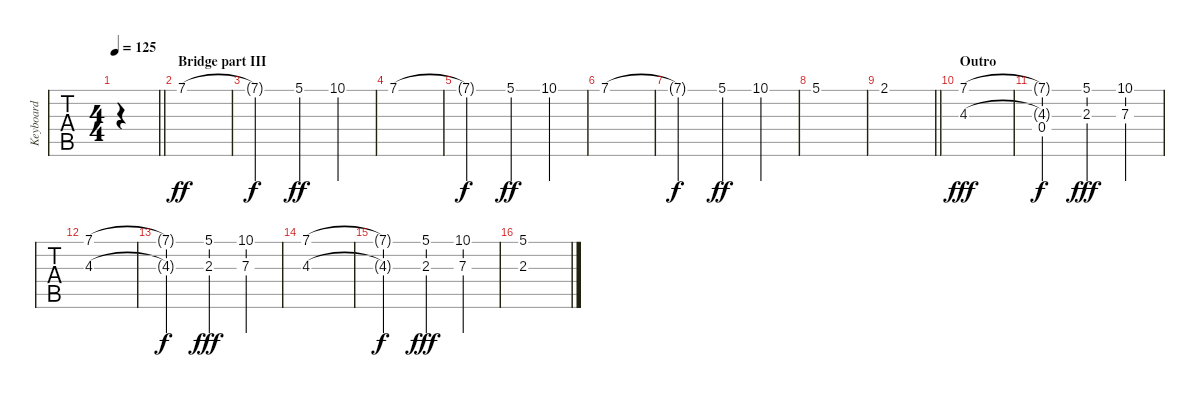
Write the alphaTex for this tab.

\track ("Keyboard" "Keyboard") {instrument piccolo}
\staff {tabs}
\tuning (E4 B3 G3 D3 A2 E2) {hide}
\ts (4 4)
\tempo 125
\clef g2
\barLineRight lightlight
\ks c
|
\section ("" "Bridge part III")
7.1.1{dy ff} |
7.1{t}.2{dy f} 5.1.4{dy ff} 10.1.4 |
7.1.1 |
7.1{t}.2{dy f} 5.1.4{dy ff} 10.1.4 |
7.1.1 |
7.1{t}.2{dy f} 5.1.4{dy ff} 10.1.4 |
5.1.1 |
\barLineRight lightlight
2.1.1 |
\section ("" "Outro")
(7.1 4.3).1{dy fff} |
(7.1{t} 4.3{t} 0.4).2{dy f} (5.1 2.3).4{dy fff} (10.1 7.3).4 |
(7.1 4.3).1 |
(7.1{t} 4.3{t}).2{dy f} (5.1 2.3).4{dy fff} (10.1 7.3).4 |
(7.1 4.3).1 |
(7.1{t} 4.3{t}).2{dy f} (5.1 2.3).4{dy fff} (10.1 7.3).4 |
(5.1 2.3).1
